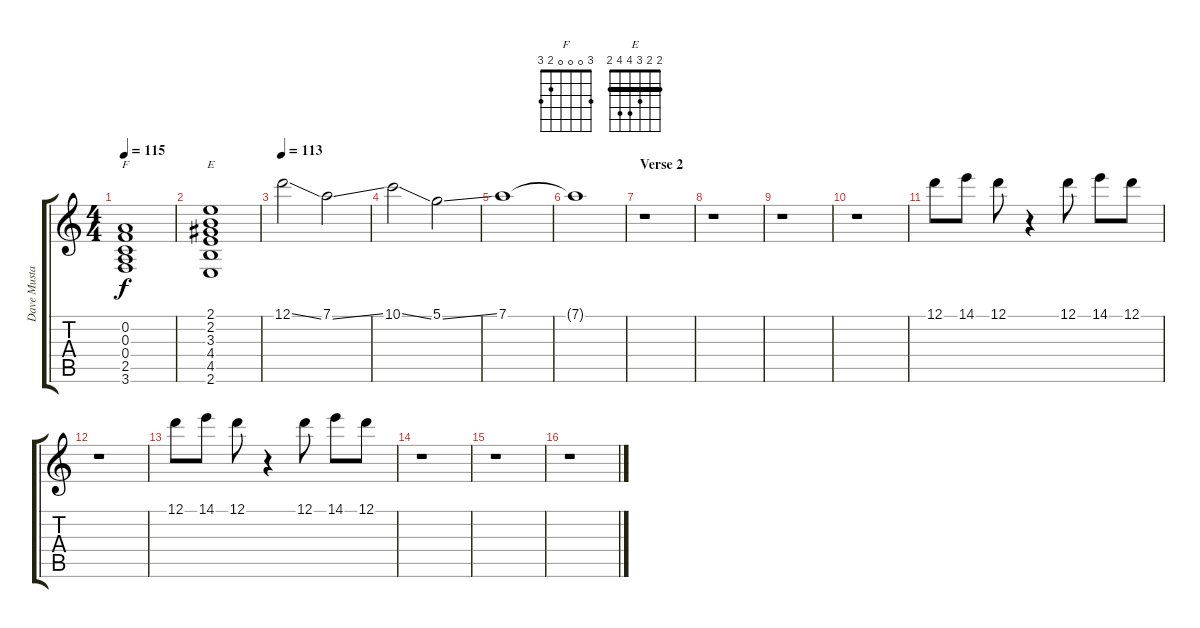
\track ("Dave Mustaine / FX" "Dave Musta") {instrument electricguitarclean}
\staff {score tabs}
\tuning (D4 A3 F3 C3 G2 D2) {hide}
\chord ("F" 3 0 0 0 2 3)
\chord ("E" 2 2 3 4 4 2) {barre 2}
\ts (4 4)
\tempo 115
\clef g2
\ks c
(0.2 0.3 0.4 2.5 3.6).1{ch "F" dy f} |
(2.1 2.2 3.3 4.4 4.5 2.6).1{ch "E"} |
\tempo 113
12.1{ss}.2{instrument recorder} 7.1{ss}.2 |
10.1{ss}.2 5.1{ss}.2 |
7.1.1 |
7.1{t}.1 |
\section ("" "Verse 2")
r.1{instrument recorder} |
r.1 |
r.1 |
r.1 |
12.1.8{instrument recorder} 14.1.8 12.1.8 r.4 12.1.8 14.1.8 12.1.8 |
r.1 |
12.1.8 14.1.8 12.1.8 r.4 12.1.8 14.1.8 12.1.8 |
r.1 |
r.1 |
r.1
